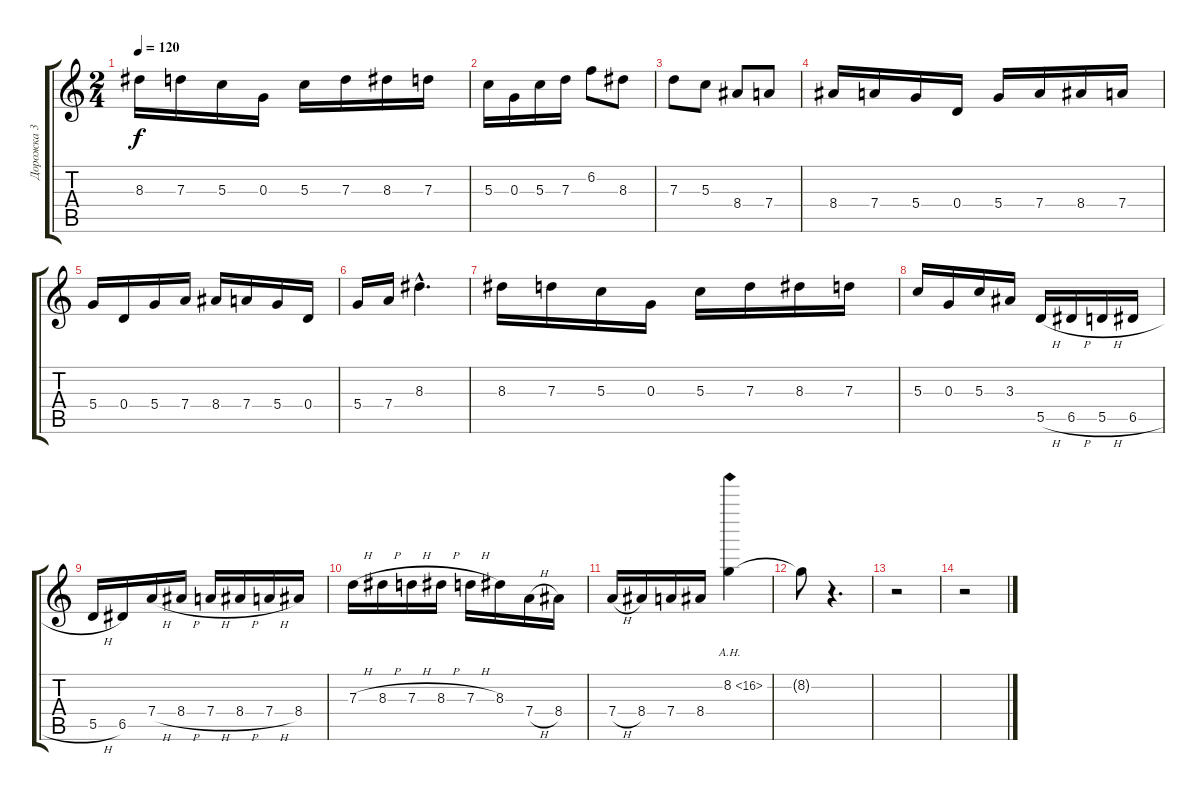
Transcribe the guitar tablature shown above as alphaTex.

\track ("Дорожка 3" "Дорожка 3") {instrument overdrivenguitar}
\staff {score tabs}
\tuning (E4 B3 G3 D3 A2 E2) {hide}
\ts (2 4)
\tempo 120
\clef g2
\ks c
8.3.16{dy f} 7.3.16 5.3.16 0.3.16 5.3.16 7.3.16 8.3.16 7.3.16 |
5.3.16 0.3.16 5.3.16 7.3.16 6.2.8 8.3.8 |
7.3.8 5.3.8 8.4.8 7.4.8 |
8.4.16 7.4.16 5.4.16 0.4.16 5.4.16 7.4.16 8.4.16 7.4.16 |
5.4.16 0.4.16 5.4.16 7.4.16 8.4.16 7.4.16 5.4.16 0.4.16 |
5.4.16 7.4.16 8.3{hac}.4{d} |
8.3.16 7.3.16 5.3.16 0.3.16 5.3.16 7.3.16 8.3.16 7.3.16 |
5.3.16 0.3.16 5.3.16 3.3.16 5.5{h}.16 6.5{h}.16 5.5{h}.16 6.5{h}.16 |
5.5{h}.16 6.5.16 7.4{h}.16 8.4{h}.16 7.4{h}.16 8.4{h}.16 7.4{h}.16 8.4.16 |
7.3{h}.16 8.3{h}.16 7.3{h}.16 8.3{h}.16 7.3{h}.16 8.3.16 7.4{h}.16 8.4.16 |
7.4{h}.16 8.4.16 7.4.16 8.4.16 8.2{ah 8}.4 |
8.2{t}.8 r.4{d} |
r.2 |
r.2
